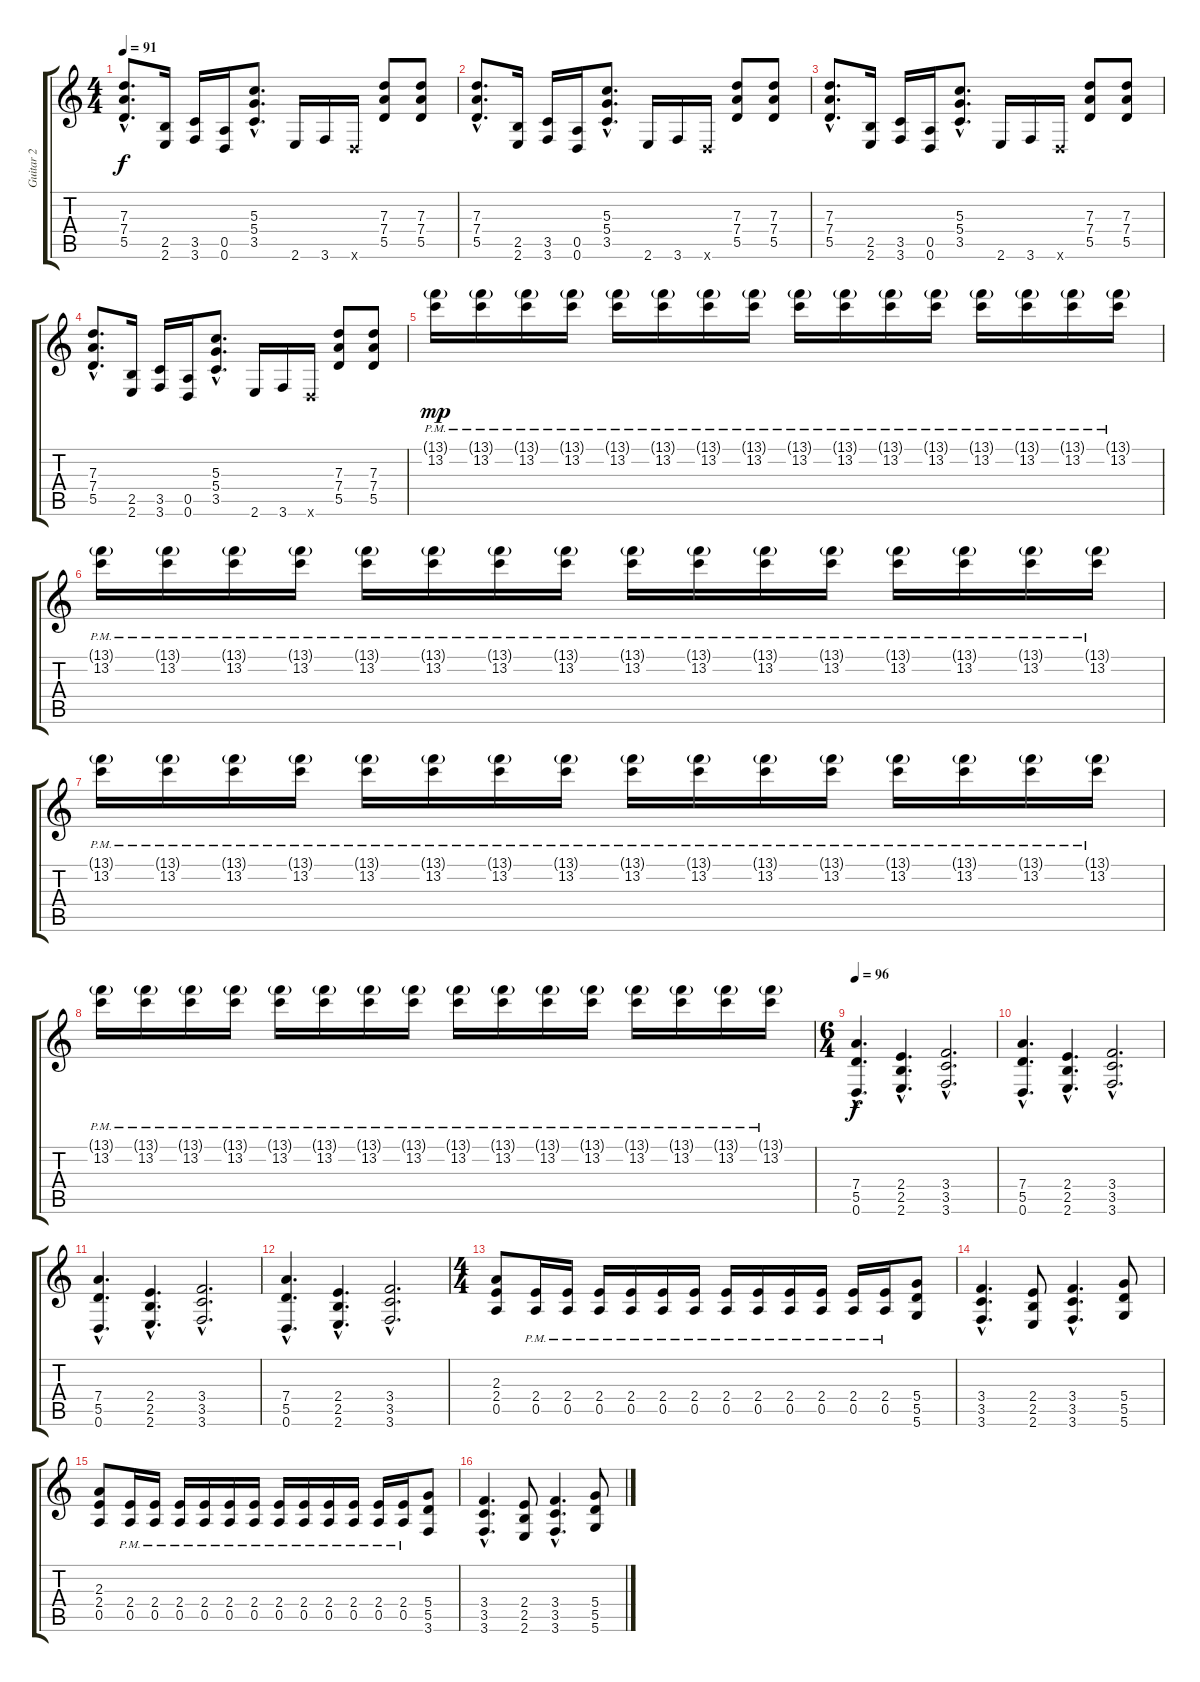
\track ("Guitar 2" "Guitar 2") {instrument distortionguitar}
\staff {score tabs}
\tuning (E4 B3 G3 D3 A2 D2) {hide}
\ts (4 4)
\tempo 91
\clef g2
\ks c
(7.3{hac} 7.4{hac} 5.5{hac}).8{d dy f} (2.5 2.6).16 (3.5 3.6).16 (0.5 0.6).16 (5.3{hac} 5.4{hac} 3.5{hac}).8{d} 2.6.16 3.6.16 0.6{x}.16 (7.3 7.4 5.5).8 (7.3 7.4 5.5).8 |
(7.3{hac} 7.4{hac} 5.5{hac}).8{d} (2.5 2.6).16 (3.5 3.6).16 (0.5 0.6).16 (5.3{hac} 5.4{hac} 3.5{hac}).8{d} 2.6.16 3.6.16 0.6{x}.16 (7.3 7.4 5.5).8 (7.3 7.4 5.5).8 |
(7.3{hac} 7.4{hac} 5.5{hac}).8{d} (2.5 2.6).16 (3.5 3.6).16 (0.5 0.6).16 (5.3{hac} 5.4{hac} 3.5{hac}).8{d} 2.6.16 3.6.16 0.6{x}.16 (7.3 7.4 5.5).8 (7.3 7.4 5.5).8 |
(7.3{hac} 7.4{hac} 5.5{hac}).8{d} (2.5 2.6).16 (3.5 3.6).16 (0.5 0.6).16 (5.3{hac} 5.4{hac} 3.5{hac}).8{d} 2.6.16 3.6.16 0.6{x}.16 (7.3 7.4 5.5).8 (7.3 7.4 5.5).8 |
(13.1{g pm} 13.2{pm}).16{dy mp volume 14} (13.1{g pm} 13.2{pm}).16 (13.1{g pm} 13.2{pm}).16 (13.1{g pm} 13.2{pm}).16 (13.1{g pm} 13.2{pm}).16 (13.1{g pm} 13.2{pm}).16 (13.1{g pm} 13.2{pm}).16 (13.1{g pm} 13.2{pm}).16 (13.1{g pm} 13.2{pm}).16 (13.1{g pm} 13.2{pm}).16 (13.1{g pm} 13.2{pm}).16 (13.1{g pm} 13.2{pm}).16 (13.1{g pm} 13.2{pm}).16 (13.1{g pm} 13.2{pm}).16 (13.1{g pm} 13.2{pm}).16 (13.1{g pm} 13.2{pm}).16 |
(13.1{g pm} 13.2{pm}).16 (13.1{g pm} 13.2{pm}).16 (13.1{g pm} 13.2{pm}).16 (13.1{g pm} 13.2{pm}).16 (13.1{g pm} 13.2{pm}).16 (13.1{g pm} 13.2{pm}).16 (13.1{g pm} 13.2{pm}).16 (13.1{g pm} 13.2{pm}).16 (13.1{g pm} 13.2{pm}).16 (13.1{g pm} 13.2{pm}).16 (13.1{g pm} 13.2{pm}).16 (13.1{g pm} 13.2{pm}).16 (13.1{g pm} 13.2{pm}).16 (13.1{g pm} 13.2{pm}).16 (13.1{g pm} 13.2{pm}).16 (13.1{g pm} 13.2{pm}).16 |
(13.1{g pm} 13.2{pm}).16 (13.1{g pm} 13.2{pm}).16 (13.1{g pm} 13.2{pm}).16 (13.1{g pm} 13.2{pm}).16 (13.1{g pm} 13.2{pm}).16 (13.1{g pm} 13.2{pm}).16 (13.1{g pm} 13.2{pm}).16 (13.1{g pm} 13.2{pm}).16 (13.1{g pm} 13.2{pm}).16 (13.1{g pm} 13.2{pm}).16 (13.1{g pm} 13.2{pm}).16 (13.1{g pm} 13.2{pm}).16 (13.1{g pm} 13.2{pm}).16 (13.1{g pm} 13.2{pm}).16 (13.1{g pm} 13.2{pm}).16 (13.1{g pm} 13.2{pm}).16 |
(13.1{g pm} 13.2{pm}).16 (13.1{g pm} 13.2{pm}).16 (13.1{g pm} 13.2{pm}).16 (13.1{g pm} 13.2{pm}).16 (13.1{g pm} 13.2{pm}).16 (13.1{g pm} 13.2{pm}).16 (13.1{g pm} 13.2{pm}).16 (13.1{g pm} 13.2{pm}).16 (13.1{g pm} 13.2{pm}).16 (13.1{g pm} 13.2{pm}).16 (13.1{g pm} 13.2{pm}).16 (13.1{g pm} 13.2{pm}).16 (13.1{g pm} 13.2{pm}).16 (13.1{g pm} 13.2{pm}).16 (13.1{g pm} 13.2{pm}).16 (13.1{g pm} 13.2{pm}).16 |
\ts (6 4)
\tempo 96
(7.4{hac} 5.5{hac} 0.6{hac}).4{d dy f volume 12} (2.4{hac} 2.5{hac} 2.6{hac}).4{d} (3.4{hac} 3.5{hac} 3.6{hac}).2{d} |
(7.4{hac} 5.5{hac} 0.6{hac}).4{d} (2.4{hac} 2.5{hac} 2.6{hac}).4{d} (3.4{hac} 3.5{hac} 3.6{hac}).2{d} |
(7.4{hac} 5.5{hac} 0.6{hac}).4{d} (2.4{hac} 2.5{hac} 2.6{hac}).4{d} (3.4{hac} 3.5{hac} 3.6{hac}).2{d} |
(7.4{hac} 5.5{hac} 0.6{hac}).4{d} (2.4{hac} 2.5{hac} 2.6{hac}).4{d} (3.4{hac} 3.5{hac} 3.6{hac}).2{d} |
\ts (4 4)
(2.3 2.4 0.5).8{volume 14} (2.4{pm} 0.5{pm}).16 (2.4{pm} 0.5{pm}).16 (2.4{pm} 0.5{pm}).16 (2.4{pm} 0.5{pm}).16 (2.4{pm} 0.5{pm}).16 (2.4{pm} 0.5{pm}).16 (2.4{pm} 0.5{pm}).16 (2.4{pm} 0.5{pm}).16 (2.4{pm} 0.5{pm}).16 (2.4{pm} 0.5{pm}).16 (2.4{pm} 0.5{pm}).16 (2.4{pm} 0.5{pm}).16 (5.4 5.5 5.6).8 |
(3.4{hac} 3.5{hac} 3.6{hac}).4{d} (2.4 2.5 2.6).8 (3.4{hac} 3.5{hac} 3.6{hac}).4{d} (5.4 5.5 5.6).8 |
(2.3 2.4 0.5).8 (2.4{pm} 0.5{pm}).16 (2.4{pm} 0.5{pm}).16 (2.4{pm} 0.5{pm}).16 (2.4{pm} 0.5{pm}).16 (2.4{pm} 0.5{pm}).16 (2.4{pm} 0.5{pm}).16 (2.4{pm} 0.5{pm}).16 (2.4{pm} 0.5{pm}).16 (2.4{pm} 0.5{pm}).16 (2.4{pm} 0.5{pm}).16 (2.4{pm} 0.5{pm}).16 (2.4{pm} 0.5{pm}).16 (5.4 5.5 3.6).8 |
(3.4{hac} 3.5{hac} 3.6{hac}).4{d} (2.4 2.5 2.6).8 (3.4{hac} 3.5{hac} 3.6{hac}).4{d} (5.4 5.5 5.6).8
